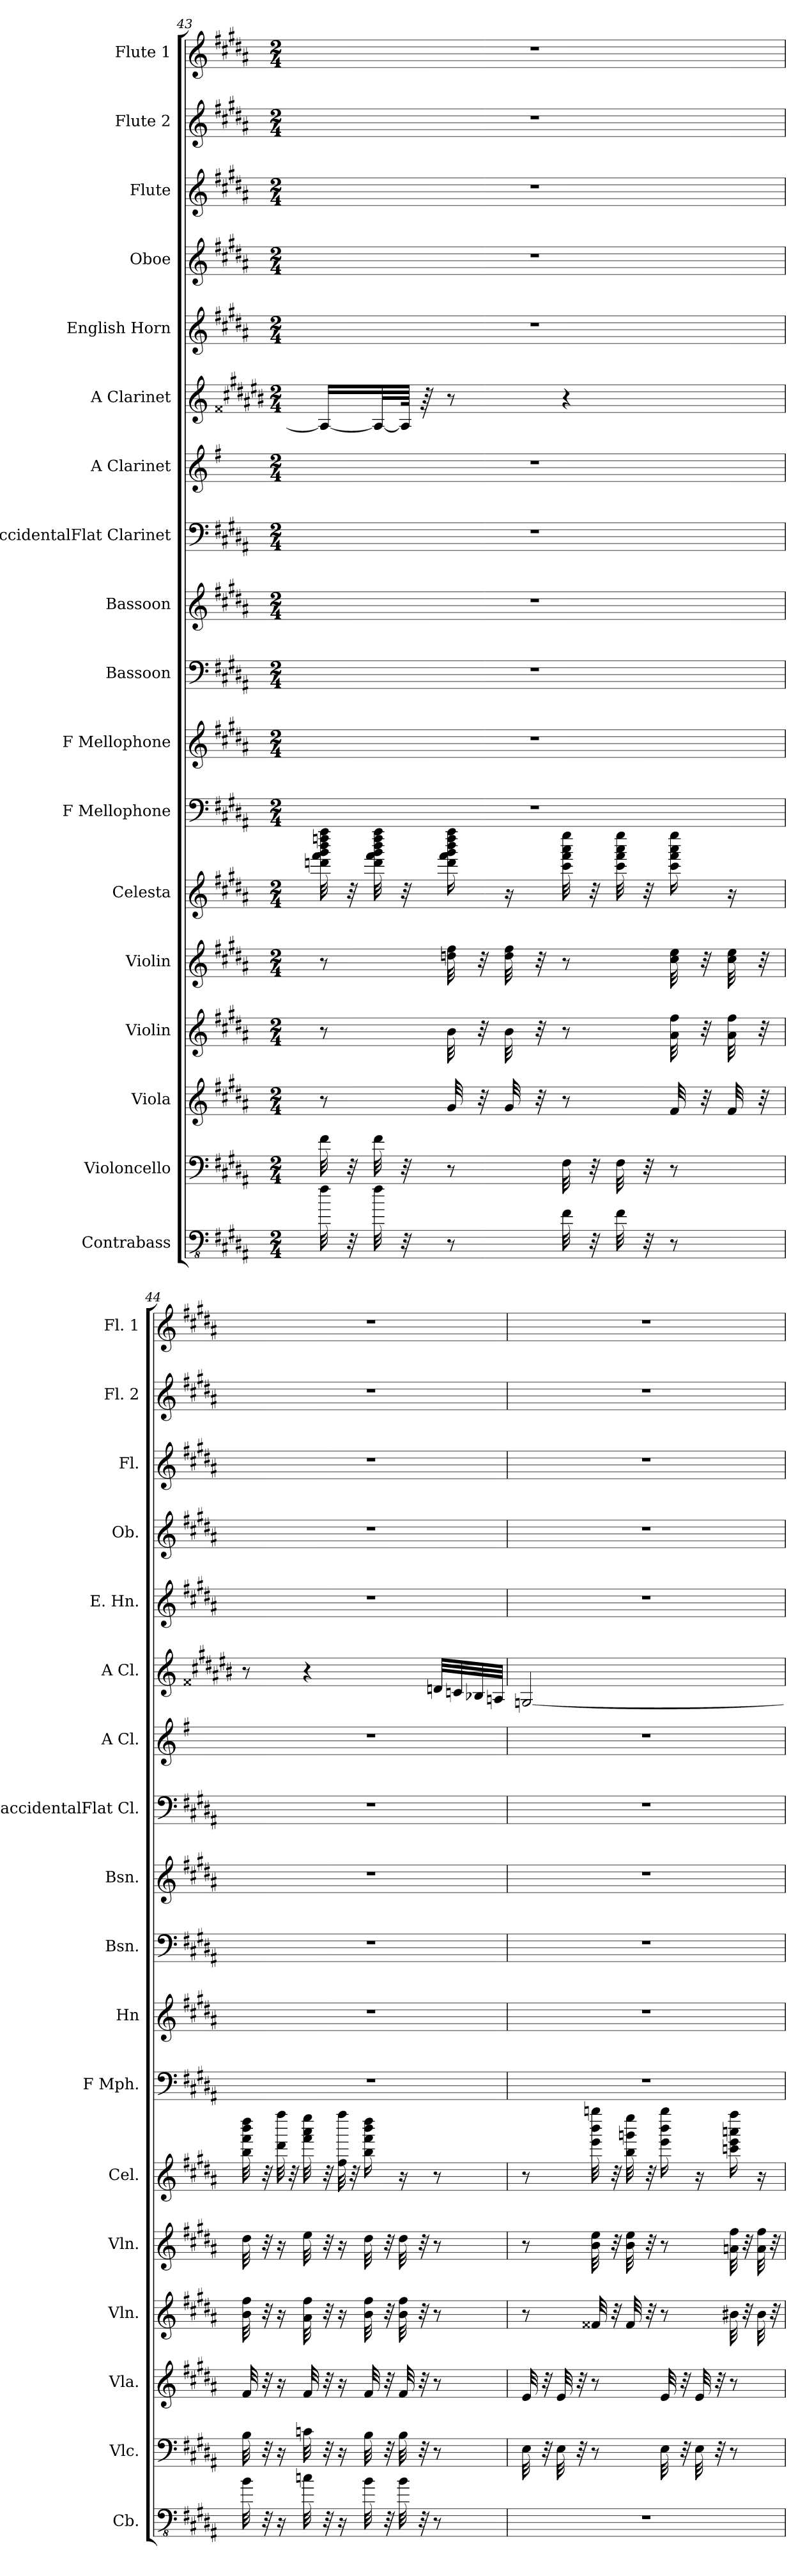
**kern	**kern	**kern	**kern	**kern	**kern	**kern	**kern	**kern	**kern	**kern	**kern	**kern	**kern	**kern	**kern	**kern	**kern
*part18	*part17	*part16	*part15	*part14	*part13	*part12	*part11	*part10	*part9	*part8	*part7	*part6	*part5	*part4	*part3	*part2	*part1
*staff18	*staff17	*staff16	*staff15	*staff14	*staff13	*staff12	*staff11	*staff10	*staff9	*staff8	*staff7	*staff6	*staff5	*staff4	*staff3	*staff2	*staff1
*I"Contrabass	*I"Violoncello	*I"Viola	*I"Violin	*I"Violin	*I"Celesta	*I"F Mellophone	*I"F Mellophone	*I"Bassoon	*I"Bassoon	*I"BaccidentalFlat Clarinet	*I"A Clarinet	*I"A Clarinet	*I"English Horn	*I"Oboe	*I"Flute	*I"Flute 2	*I"Flute 1
*I'Cb.	*I'Vlc.	*I'Vla.	*I'Vln.	*I'Vln.	*I'Cel.	*I'F Mph.	*I'Hn	*I'Bsn.	*I'Bsn.	*I'BaccidentalFlat Cl.	*I'A Cl.	*I'A Cl.	*I'E. Hn.	*I'Ob.	*I'Fl.	*I'Fl. 2	*I'Fl. 1
*clefFv4	*clefF4	*clefG2	*clefG2	*clefG2	*clefG2	*clefF4	*clefG2	*clefF4	*clefG2	*clefF4	*clefG2	*clefG2	*clefG2	*clefG2	*clefG2	*clefG2	*clefG2
*ITrd7c12	*	*	*	*	*	*ITrd4c7	*ITrd4c7	*	*	*ITrd1c2	*ITrd2c3	*ITrd2c3	*ITrd4c7	*	*	*	*
*k[f#c#g#d#a#]	*k[f#c#g#d#a#]	*k[f#c#g#d#a#]	*k[f#c#g#d#a#]	*k[f#c#g#d#a#]	*k[f#c#g#d#a#]	*k[f#c#g#d#]	*k[f#c#g#d#]	*k[f#c#g#d#a#]	*k[f#c#g#d#a#]	*k[f#c#g#]	*k[f#c#g#d#]	*k[f##c#g#d#a#e#b#]	*k[f#c#g#d#]	*k[f#c#g#d#a#]	*k[f#c#g#d#a#]	*k[f#c#g#d#a#]	*k[f#c#g#d#a#]
*M2/4	*M2/4	*M2/4	*M2/4	*M2/4	*M2/4	*M2/4	*M2/4	*M2/4	*M2/4	*M2/4	*M2/4	*M2/4	*M2/4	*M2/4	*M2/4	*M2/4	*M2/4
=43	=43	=43	=43	=43	=43	=43	=43	=43	=43	=43	=43	=43	=43	=43	=43	=43	=43
32F#\	32f#\	8r	8r	8r	32dddn\ 32fff#\ 32ggg#\ 32bbb\ 32ddddn\ 32ffff#\	2r	2r	2r	2r	2r	2r	16F#/LL_	2r	2r	2r	2r	2r
32r	32r	.	.	.	32r	.	.	.	.	.	.	.	.	.	.	.	.
32F#\	32f#\	.	.	.	32ddd\ 32fff#\ 32ggg#\ 32bbb\ 32dddd\ 32ffff#\	.	.	.	.	.	.	32F#/L_	.	.	.	.	.
32r	32r	.	.	.	32r	.	.	.	.	.	.	64F#/JJJk]	.	.	.	.	.
.	.	.	.	.	.	.	.	.	.	.	.	64r	.	.	.	.	.
8r	8r	32g#/	32b\	32ddn\ 32ff#\	16ddd\ 16fff#\ 16ggg#\ 16bbb\ 16dddd\ 16ffff#\	.	.	.	.	.	.	8r	.	.	.	.	.
.	.	32r	32r	32r	.	.	.	.	.	.	.	.	.	.	.	.	.
.	.	32g#/	32b\	32dd\ 32ff#\	16r	.	.	.	.	.	.	.	.	.	.	.	.
.	.	32r	32r	32r	.	.	.	.	.	.	.	.	.	.	.	.	.
32FF#\	32F#\	8r	8r	8r	32ccc#\ 32fff#\ 32aaa#\ 32eeee\	.	.	.	.	.	.	4r	.	.	.	.	.
32r	32r	.	.	.	32r	.	.	.	.	.	.	.	.	.	.	.	.
32FF#\	32F#\	.	.	.	32ccc#\ 32fff#\ 32aaa#\ 32eeee\	.	.	.	.	.	.	.	.	.	.	.	.
32r	32r	.	.	.	32r	.	.	.	.	.	.	.	.	.	.	.	.
8r	8r	32f#/	32a#\ 32ff#\	32cc#\ 32ee\	16ccc#\ 16fff#\ 16aaa#\ 16eeee\	.	.	.	.	.	.	.	.	.	.	.	.
.	.	32r	32r	32r	.	.	.	.	.	.	.	.	.	.	.	.	.
.	.	32f#/	32a#\ 32ff#\	32cc#\ 32ee\	16r	.	.	.	.	.	.	.	.	.	.	.	.
.	.	32r	32r	32r	.	.	.	.	.	.	.	.	.	.	.	.	.
!!LO:PB:g=z
=44	=44	=44	=44	=44	=44	=44	=44	=44	=44	=44	=44	=44	=44	=44	=44	=44	=44
32BB\	32B\	32f#/	32b\ 32ff#\	32dd#\	32bb\ 32fff#\ 32bbb\ 32dddd#\	2r	2r	2r	2r	2r	2r	8r	2r	2r	2r	2r	2r
32r	32r	32r	32r	32r	32r	.	.	.	.	.	.	.	.	.	.	.	.
16r	16r	16r	16r	16r	32ddd#\ 32ffff#\	.	.	.	.	.	.	.	.	.	.	.	.
.	.	.	.	.	32r	.	.	.	.	.	.	.	.	.	.	.	.
32Cn\	32cn\	32f#/	32a#\ 32ff#\	32ee\	32fff#\ 32aaa#\ 32eeee\	.	.	.	.	.	.	4r	.	.	.	.	.
32r	32r	32r	32r	32r	32r	.	.	.	.	.	.	.	.	.	.	.	.
16r	16r	16r	16r	16r	32ff#\ 32ffff#\	.	.	.	.	.	.	.	.	.	.	.	.
.	.	.	.	.	32r	.	.	.	.	.	.	.	.	.	.	.	.
32BB\	32B\	32f#/	32b\ 32ff#\	32dd#\	16bb\ 16fff#\ 16bbb\ 16dddd#\	.	.	.	.	.	.	.	.	.	.	.	.
32r	32r	32r	32r	32r	.	.	.	.	.	.	.	.	.	.	.	.	.
32BB\	32B\	32f#/	32b\ 32ff#\	32dd#\	16r	.	.	.	.	.	.	.	.	.	.	.	.
32r	32r	32r	32r	32r	.	.	.	.	.	.	.	.	.	.	.	.	.
8r	8r	8r	8r	8r	8r	.	.	.	.	.	.	32Bn/LLL	.	.	.	.	.
.	.	.	.	.	.	.	.	.	.	.	.	32An/	.	.	.	.	.
.	.	.	.	.	.	.	.	.	.	.	.	32Gn/	.	.	.	.	.
.	.	.	.	.	.	.	.	.	.	.	.	32F#X/JJJ	.	.	.	.	.
=45	=45	=45	=45	=45	=45	=45	=45	=45	=45	=45	=45	=45	=45	=45	=45	=45	=45
2r	32E\	32e/	8r	8r	8r	2r	2r	2r	2r	2r	2r	[2En/	2r	2r	2r	2r	2r
.	32r	32r	.	.	.	.	.	.	.	.	.	.	.	.	.	.	.
.	32E\	32e/	.	.	.	.	.	.	.	.	.	.	.	.	.	.	.
.	32r	32r	.	.	.	.	.	.	.	.	.	.	.	.	.	.	.
.	8r	8r	32f##X/	32b\ 32ee\	32eee\ 32bbb\ 32ggggn\	.	.	.	.	.	.	.	.	.	.	.	.
.	.	.	32r	32r	32r	.	.	.	.	.	.	.	.	.	.	.	.
.	.	.	32f##/	32b\ 32ee\	32bb\ 32gggn\ 32eeee\	.	.	.	.	.	.	.	.	.	.	.	.
.	.	.	32r	32r	32r	.	.	.	.	.	.	.	.	.	.	.	.
.	32E\	32e/	8r	8r	16eee\ 16bbb\ 16gggg\	.	.	.	.	.	.	.	.	.	.	.	.
.	32r	32r	.	.	.	.	.	.	.	.	.	.	.	.	.	.	.
.	32E\	32e/	.	.	16r	.	.	.	.	.	.	.	.	.	.	.	.
.	32r	32r	.	.	.	.	.	.	.	.	.	.	.	.	.	.	.
.	8r	8r	32b#X\	32an\ 32ff#\	16cccn\ 16eee\ 16aaan\ 16ffff#\	.	.	.	.	.	.	.	.	.	.	.	.
.	.	.	32r	32r	.	.	.	.	.	.	.	.	.	.	.	.	.
.	.	.	32b#\	32a\ 32ff#\	16r	.	.	.	.	.	.	.	.	.	.	.	.
.	.	.	32r	32r	.	.	.	.	.	.	.	.	.	.	.	.	.
=	=	=	=	=	=	=	=	=	=	=	=	=	=	=	=	=	=
*-	*-	*-	*-	*-	*-	*-	*-	*-	*-	*-	*-	*-	*-	*-	*-	*-	*-
